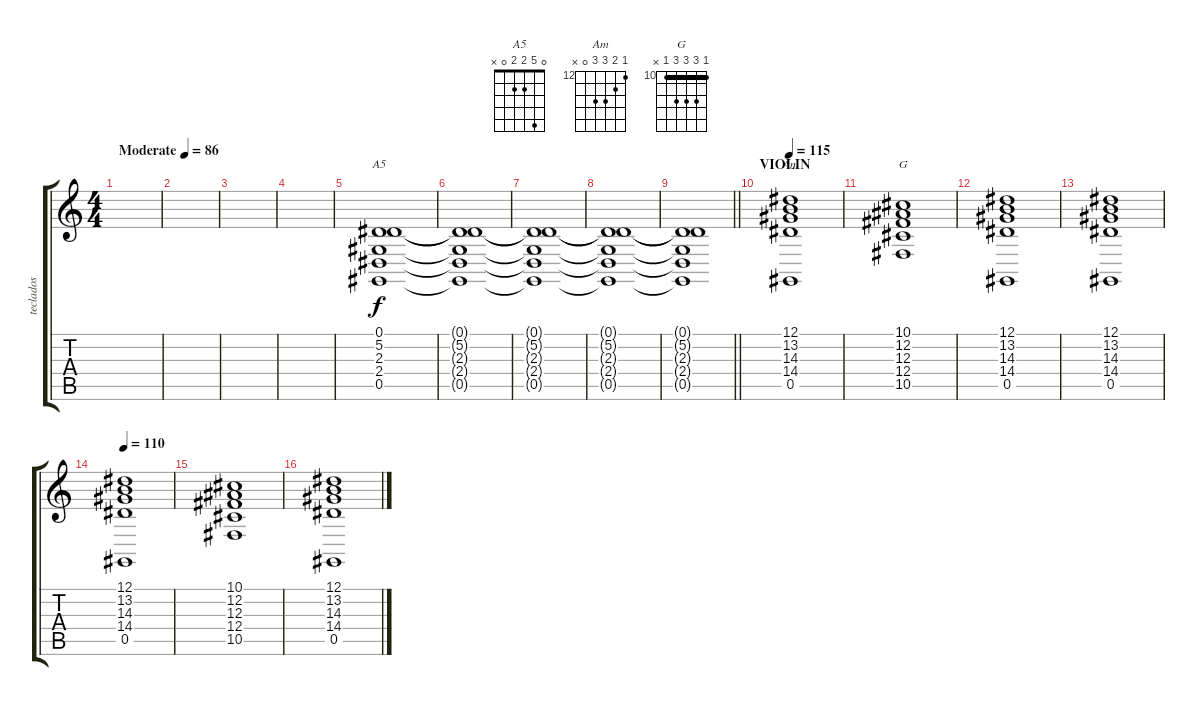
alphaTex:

\track ("teclados" "teclados") {instrument stringensemble1}
\staff {score tabs}
\tuning (Eb4 Bb3 Gb3 Db3 Ab2 Eb2) {hide}
\chord ("A5" 0 5 2 2 0 x)
\chord ("Am" 12 13 14 14 0 x) {firstfret 12}
\chord ("G" 10 12 12 12 10 x) {firstfret 10 barre 10}
\ts (4 4)
\tempo (86 "Moderate")
\clef g2
\ks c
|
|
|
|
(0.1 5.2 2.3 2.4 0.5).1{ch "A5"} |
(0.1{t} 5.2{t} 2.3{t} 2.4{t} 0.5{t}).1 |
(0.1{t} 5.2{t} 2.3{t} 2.4{t} 0.5{t}).1 |
(0.1{t} 5.2{t} 2.3{t} 2.4{t} 0.5{t}).1 |
\barLineRight lightlight
(0.1{t} 5.2{t} 2.3{t} 2.4{t} 0.5{t}).1 |
\section ("" "VIOLIN")
\tempo 115
(12.1 13.2 14.3 14.4 0.5).1{ch "Am"} |
(10.1 12.2 12.3 12.4 10.5).1{ch "G"} |
(12.1 13.2 14.3 14.4 0.5).1 |
(12.1 13.2 14.3 14.4 0.5).1 |
\tempo 110
(12.1 13.2 14.3 14.4 0.5).1 |
(10.1 12.2 12.3 12.4 10.5).1 |
(12.1 13.2 14.3 14.4 0.5).1
